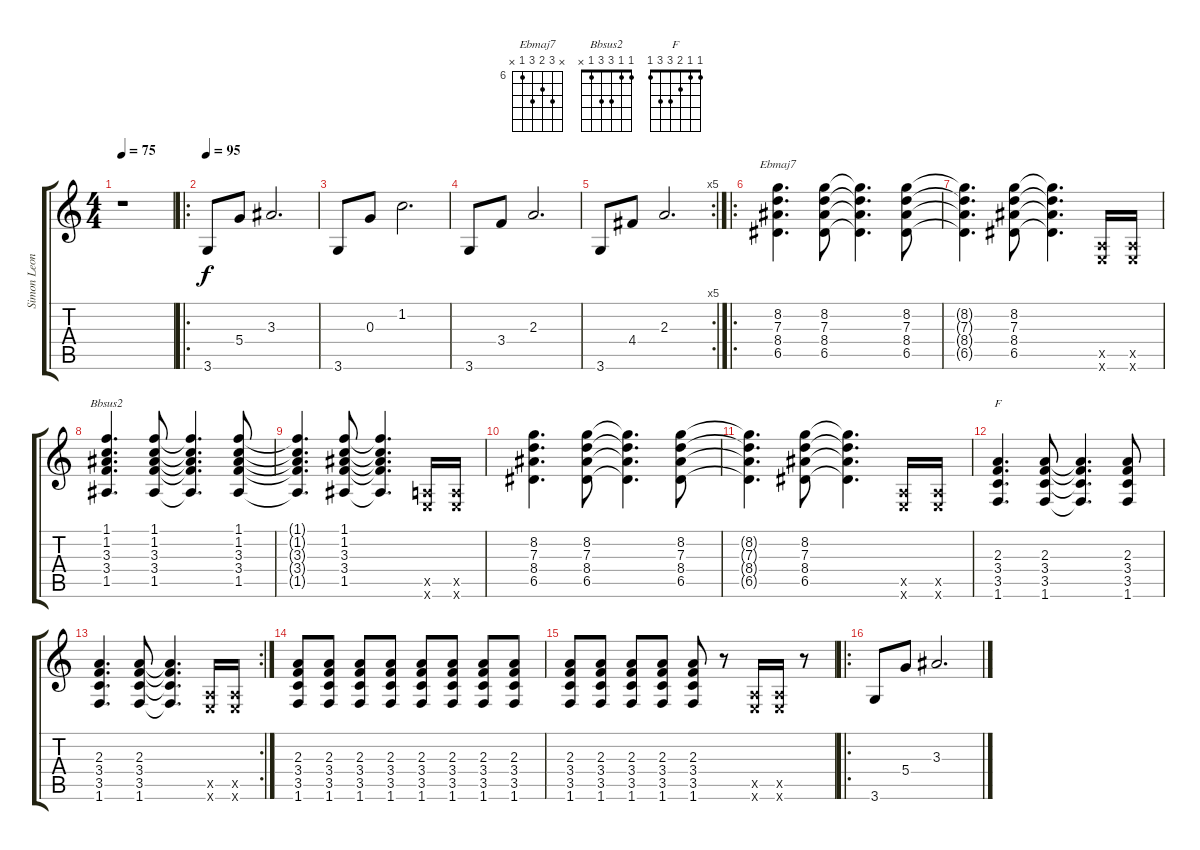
\track ("Simon Leong" "Simon Leon") {instrument acousticguitarsteel}
\staff {score tabs}
\tuning (E4 B3 G3 D3 A2 E2) {hide}
\chord ("Ebmaj7" x 8 7 8 6 x) {firstfret 6}
\chord ("Bbsus2" 1 1 3 3 1 x)
\chord ("F" 1 1 2 3 3 1)
\ts (4 4)
\tempo 75
\clef g2
\ks c
r.1{dy f} |
\ro
\tempo 95
3.6.8 5.4.8 3.3.2{d} |
3.6.8 0.3.8 1.2.2{d} |
3.6.8 3.4.8 2.3.2{d} |
\rc 5
3.6.8 4.4.8 2.3.2{d} |
\ro
(8.2 7.3 8.4 6.5).4{d ch "Ebmaj7"} (8.2 7.3 8.4 6.5).8 (8.2{t} 7.3{t} 8.4{t} 6.5{t}).4{d} (8.2 7.3 8.4 6.5).8 |
(8.2{t} 7.3{t} 8.4{t} 6.5{t}).4{d} (8.2 7.3 8.4 6.5).8 (8.2{t} 7.3{t} 8.4{t} 6.5{t}).4{d} (0.5{x} 0.6{x}).16 (0.5{x} 0.6{x}).16 |
(1.1 1.2 3.3 3.4 1.5).4{d ch "Bbsus2"} (1.1 1.2 3.3 3.4 1.5).8 (1.1{t} 1.2{t} 3.3{t} 3.4{t} 1.5{t}).4{d} (1.1 1.2 3.3 3.4 1.5).8 |
(1.1{t} 1.2{t} 3.3{t} 3.4{t} 1.5{t}).4{d} (1.1 1.2 3.3 3.4 1.5).8 (1.1{t} 1.2{t} 3.3{t} 3.4{t} 1.5{t}).4{d} (0.5{x} 0.6{x}).16 (0.5{x} 0.6{x}).16 |
(8.2 7.3 8.4 6.5).4{d} (8.2 7.3 8.4 6.5).8 (8.2{t} 7.3{t} 8.4{t} 6.5{t}).4{d} (8.2 7.3 8.4 6.5).8 |
(8.2{t} 7.3{t} 8.4{t} 6.5{t}).4{d} (8.2 7.3 8.4 6.5).8 (8.2{t} 7.3{t} 8.4{t} 6.5{t}).4{d} (0.5{x} 0.6{x}).16 (0.5{x} 0.6{x}).16 |
(2.3 3.4 3.5 1.6).4{d ch "F"} (2.3 3.4 3.5 1.6).8 (2.3{t} 3.4{t} 3.5{t} 1.6{t}).4{d} (2.3 3.4 3.5 1.6).8 |
\rc 2
(2.3 3.4 3.5 1.6).4{d} (2.3 3.4 3.5 1.6).8 (2.3{t} 3.4{t} 3.5{t} 1.6{t}).4{d} (0.5{x} 0.6{x}).16 (0.5{x} 0.6{x}).16 |
(2.3 3.4 3.5 1.6).8 (2.3 3.4 3.5 1.6).8 (2.3 3.4 3.5 1.6).8 (2.3 3.4 3.5 1.6).8 (2.3 3.4 3.5 1.6).8 (2.3 3.4 3.5 1.6).8 (2.3 3.4 3.5 1.6).8 (2.3 3.4 3.5 1.6).8 |
(2.3 3.4 3.5 1.6).8 (2.3 3.4 3.5 1.6).8 (2.3 3.4 3.5 1.6).8 (2.3 3.4 3.5 1.6).8 (2.3 3.4 3.5 1.6).8 r.8 (0.5{x} 0.6{x}).16 (0.5{x} 0.6{x}).16 r.8 |
\ro
3.6.8 5.4.8 3.3.2{d}
